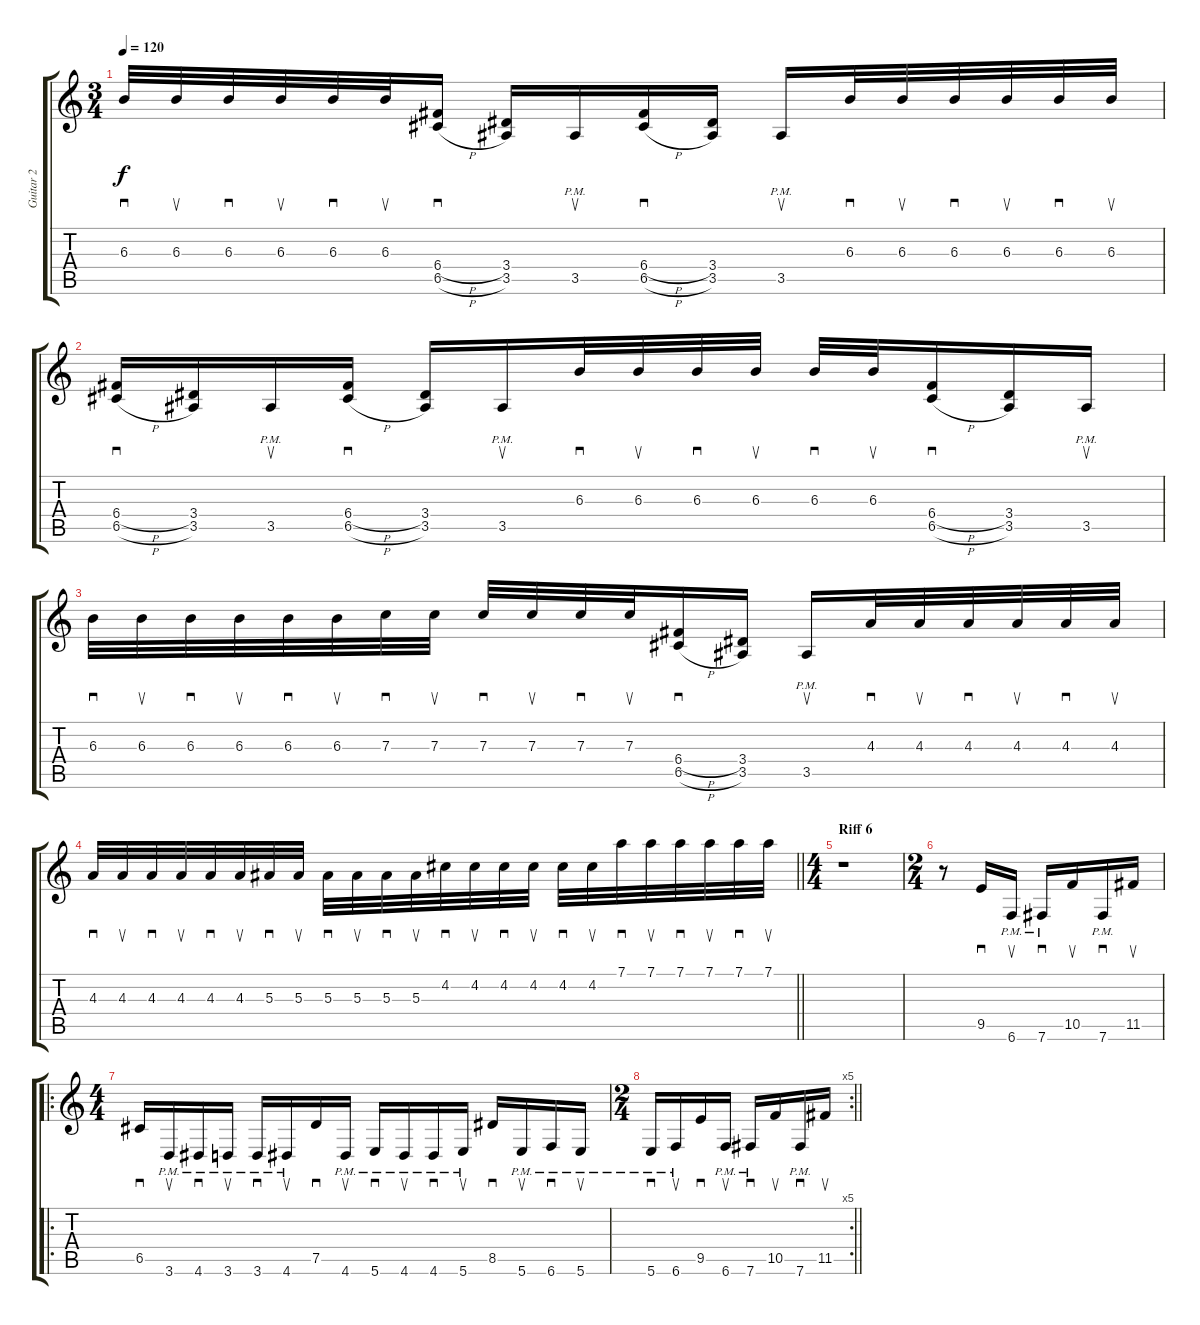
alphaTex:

\track ("Guitar 2" "Guitar 2") {instrument distortionguitar}
\staff {score tabs}
\tuning (D4 A3 F3 C3 G2 B1) {hide}
\ts (3 4)
\tempo 120
\clef g2
\ks c
6.3.32{sd dy f} 6.3.32{su} 6.3.32{sd} 6.3.32{su} 6.3.32{sd} 6.3.32{su} (6.4{h} 6.5{h}).16{sd} (3.4 3.5).16 3.5{pm}.16{su} (6.4{h} 6.5{h}).16{sd} (3.4 3.5).16 3.5{pm}.16{su} 6.3.32{sd} 6.3.32{su} 6.3.32{sd} 6.3.32{su} 6.3.32{sd} 6.3.32{su} |
(6.4{h} 6.5{h}).16{sd} (3.4 3.5).16 3.5{pm}.16{su} (6.4{h} 6.5{h}).16{sd} (3.4 3.5).16 3.5{pm}.16{su} 6.3.32{sd} 6.3.32{su} 6.3.32{sd} 6.3.32{su} 6.3.32{sd} 6.3.32{su} (6.4{h} 6.5{h}).16{sd} (3.4 3.5).16 3.5{pm}.16{su} |
6.3.32{sd} 6.3.32{su} 6.3.32{sd} 6.3.32{su} 6.3.32{sd} 6.3.32{su} 7.3.32{sd} 7.3.32{su} 7.3.32{sd} 7.3.32{su} 7.3.32{sd} 7.3.32{su} (6.4{h} 6.5{h}).16{sd} (3.4 3.5).16 3.5{pm}.16{su} 4.3.32{sd} 4.3.32{su} 4.3.32{sd} 4.3.32{su} 4.3.32{sd} 4.3.32{su} |
\barLineRight lightlight
4.3.32{sd} 4.3.32{su} 4.3.32{sd} 4.3.32{su} 4.3.32{sd} 4.3.32{su} 5.3.32{sd} 5.3.32{su} 5.3.32{sd} 5.3.32{su} 5.3.32{sd} 5.3.32{su} 4.2.32{sd} 4.2.32{su} 4.2.32{sd} 4.2.32{su} 4.2.32{sd} 4.2.32{su} 7.1.32{sd} 7.1.32{su} 7.1.32{sd} 7.1.32{su} 7.1.32{sd} 7.1.32{su} |
\ts (4 4)
\section ("" "Riff 6")
r.1 |
\ts (2 4)
r.8 9.5.16{sd} 6.6{pm}.16{su} 7.6{pm}.16{sd} 10.5.16{su} 7.6{pm}.16{sd} 11.5.16{su} |
\ro
\ts (4 4)
6.5.16{sd} 3.6{pm}.16{su} 4.6{pm}.16{sd} 3.6{pm}.16{su} 3.6{pm}.16{sd} 4.6{pm}.16{su} 7.5.16{sd} 4.6{pm}.16{su} 5.6{pm}.16{sd} 4.6{pm}.16{su} 4.6{pm}.16{sd} 5.6{pm}.16{su} 8.5.16{sd} 5.6{pm}.16{su} 6.6{pm}.16{sd} 5.6{pm}.16{su} |
\rc 5
\ts (2 4)
\barLineRight lightlight
5.6{pm}.16{sd} 6.6{pm}.16{su} 9.5.16{sd} 6.6{pm}.16{su} 7.6{pm}.16{sd} 10.5.16{su} 7.6{pm}.16{sd} 11.5.16{su}
